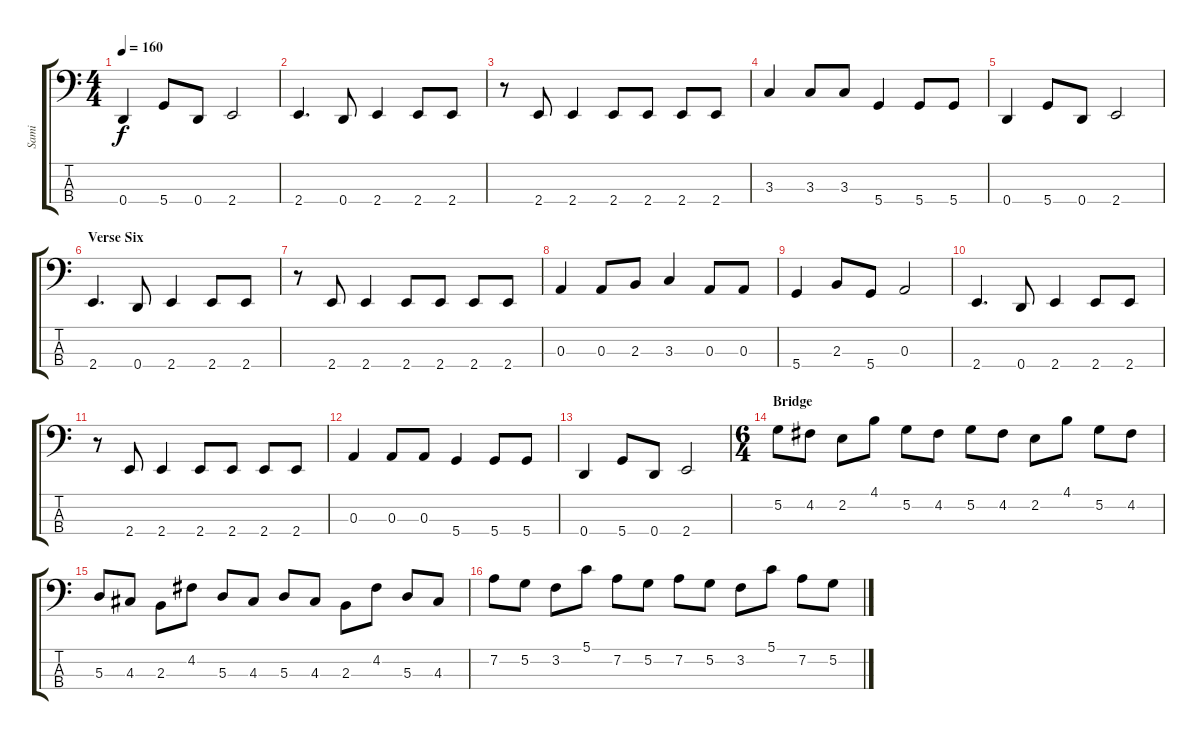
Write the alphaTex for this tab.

\track ("Sami" "Sami") {instrument electricbassfinger}
\staff {score tabs}
\tuning (G2 D2 A1 D1) {hide}
\ts (4 4)
\tempo 160
\clef f4
\ks c
0.4.4{dy f} 5.4.8 0.4.8 2.4.2 |
2.4.4{d} 0.4.8 2.4.4 2.4.8 2.4.8 |
r.8 2.4.8 2.4.4 2.4.8 2.4.8 2.4.8 2.4.8 |
3.3.4 3.3.8 3.3.8 5.4.4 5.4.8 5.4.8 |
0.4.4 5.4.8 0.4.8 2.4.2 |
\section ("" "Verse Six")
2.4.4{d} 0.4.8 2.4.4 2.4.8 2.4.8 |
r.8 2.4.8 2.4.4 2.4.8 2.4.8 2.4.8 2.4.8 |
0.3.4 0.3.8 2.3.8 3.3.4 0.3.8 0.3.8 |
5.4.4 2.3.8 5.4.8 0.3.2 |
2.4.4{d} 0.4.8 2.4.4 2.4.8 2.4.8 |
r.8 2.4.8 2.4.4 2.4.8 2.4.8 2.4.8 2.4.8 |
0.3.4 0.3.8 0.3.8 5.4.4 5.4.8 5.4.8 |
0.4.4 5.4.8 0.4.8 2.4.2 |
\ts (6 4)
\section ("" "Bridge")
5.2.8 4.2.8 2.2.8 4.1.8 5.2.8 4.2.8 5.2.8 4.2.8 2.2.8 4.1.8 5.2.8 4.2.8 |
5.3.8 4.3.8 2.3.8 4.2.8 5.3.8 4.3.8 5.3.8 4.3.8 2.3.8 4.2.8 5.3.8 4.3.8 |
7.2.8 5.2.8 3.2.8 5.1.8 7.2.8 5.2.8 7.2.8 5.2.8 3.2.8 5.1.8 7.2.8 5.2.8
